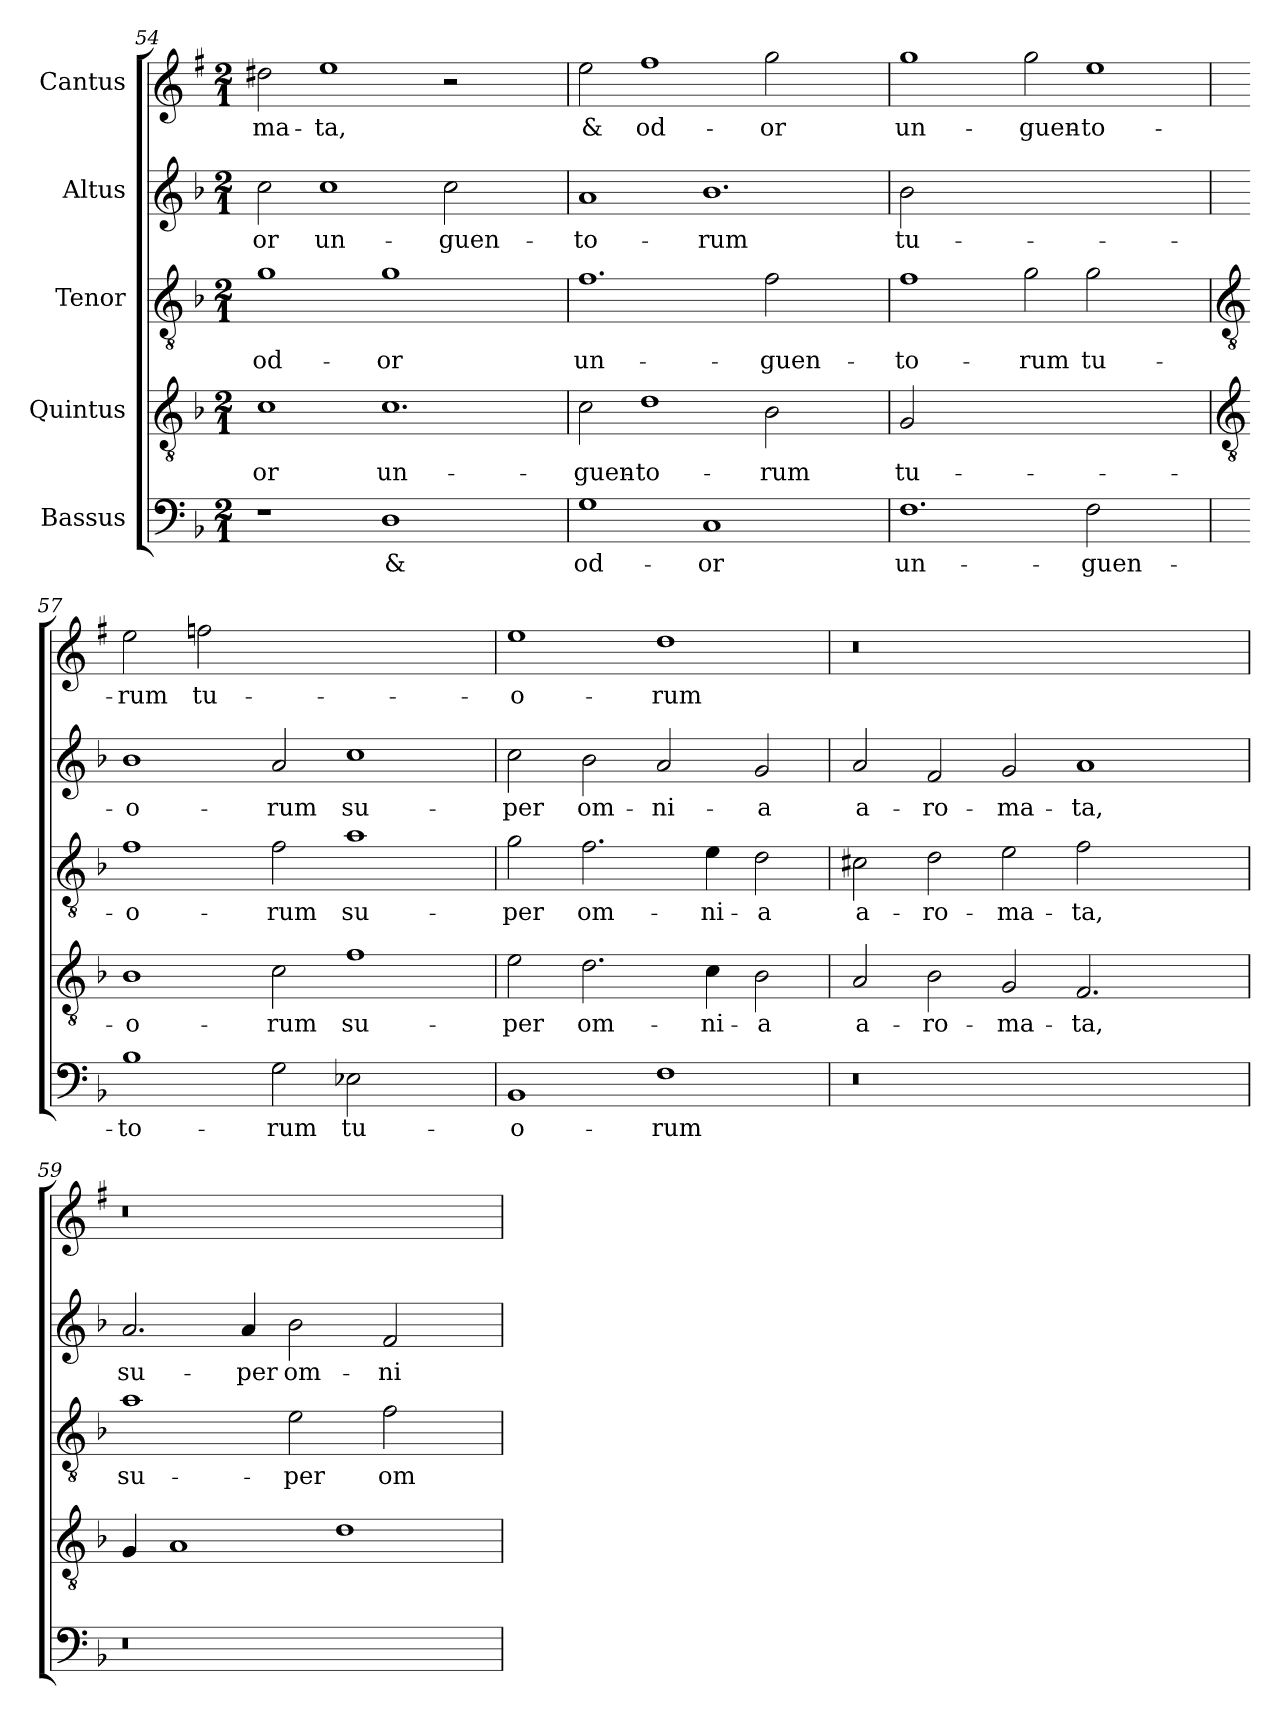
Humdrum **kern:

**kern	**text	**kern	**text	**kern	**text	**kern	**text	**kern	**text
*part5	*part5	*part4	*part4	*part3	*part3	*part2	*part2	*part1	*part1
*staff5	*staff5	*staff4	*staff4	*staff3	*staff3	*staff2	*staff2	*staff1	*staff1
*I"Bassus	*	*I"Quintus	*	*I"Tenor	*	*I"Altus	*	*I"Cantus	*
*clefF4	*	*clefGv2	*	*clefGv2	*	*clefG2	*	*clefG2	*
*	*	*	*	*	*	*	*	*ITrd1c2	*
*k[b-]	*	*k[b-]	*	*k[b-]	*	*k[b-]	*	*k[b-]	*
*F:	*	*F:	*	*F:	*	*F:	*	*F:	*
*M2/1	*	*M2/1	*	*M2/1	*	*M2/1	*	*M2/1	*
=54	=54	=54	=54	=54	=54	=54	=54	=54	=54
!	!	!	!LO:LY:b	!	!LO:LY:b	!	!LO:LY:b	!	!LO:LY:b
*	*	*	*	*	*	*	*	*^	*
1r	.	1c	-or	1g	od-	2cc	-or	2cc#X	0ryy	ma-
!	!	!	!	!	!	!	!LO:LY:b	!	!	!LO:LY:b
.	.	.	.	.	.	1cc	un-	1dd	.	-ta,
!	!LO:LY:b	!	!LO:LY:b	!	!LO:LY:b	!	!	!	!	!
1D	&	1.c	un-	1g	-or	.	.	.	.	.
!	!	!	!	!	!	!	!LO:LY:b	!	!	!
.	.	.	.	.	.	2cc	-guen-	2r	.	.
2ryy	.	.	.	2ryy	.	2ryy	.	2ryy	2ryy	.
=55	=55	=55	=55	=55	=55	=55	=55	=55	=55	=55
!	!LO:LY:b	!	!LO:LY:b	!	!LO:LY:b	!	!LO:LY:b	!	!	!LO:LY:b
1G	od-	2c	-guen-	1.f	un-	1a	-to-	2dd	1ryy	&
!	!	!	!LO:LY:b	!	!	!	!	!	!	!LO:LY:b
.	.	1d	-to-	.	.	.	.	1ee	.	od-
!	!LO:LY:b	!	!	!	!	!	!LO:LY:b	!	!	!
1C	-or	.	.	.	.	1.b-	-rum	.	2ryy	.
!	!	!	!LO:LY:b	!	!LO:LY:b	!	!	!	!	!LO:LY:b
.	.	2B-	-rum	2f	-guen-	.	.	2ff	2ryy	-or
2ryy	.	2ryy	.	2ryy	.	.	.	2ryy	2ryy	.
=56	=56	=56	=56	=56	=56	=56	=56	=56	=56	=56
!	!LO:LY:b	!	!LO:LY:b	!	!LO:LY:b	!	!LO:LY:b	!	!	!LO:LY:b
1.F	un-	2G	tu-	1f	-to-	2b-	tu-	1ff	1ryy	un-
.	.	0ryy	.	.	.	0ryy	.	.	.	.
!	!	!	!	!	!LO:LY:b	!	!	!	!	!LO:LY:b
.	.	.	.	2g	-rum	.	.	2ff	1.ryy	-guen-
!	!LO:LY:b	!	!	!	!LO:LY:b	!	!	!	!	!LO:LY:b
2F	-guen-	.	.	2g	tu-	.	.	1dd	.	-to-
2ryy	.	.	.	2ryy	.	.	.	.	.	.
!!LO:LB:g=z	!!
=57	=57	=57	=57	=57	=57	=57	=57	=57	=57	=57
*	*	*clefGv2	*	*clefGv2	*	*	*	*	*	*
!	!LO:LY:b	!	!LO:LY:b	!	!LO:LY:b	!	!LO:LY:b	!	!	!LO:LY:b
1B-	-to-	1B-	-o-	1f	-o-	1b-	-o-	2dd	1.ryy	-rum
!	!	!	!	!	!	!	!	!	!	!LO:LY:b
.	.	.	.	.	.	.	.	2ee-X	.	tu-
!	!LO:LY:b	!	!LO:LY:b	!	!LO:LY:b	!	!LO:LY:b	!	!	!
2G	-rum	2c	-rum	2f	-rum	2a	-rum	1.ryy	.	.
!	!LO:LY:b	!	!LO:LY:b	!	!LO:LY:b	!	!LO:LY:b	!	!	!
2E-X	tu-	1f	su-	1a	su-	1cc	su-	.	1ryy	.
2ryy	.	.	.	.	.	.	.	.	.	.
!!LO:LB:g=z	!!
=58	=58	=58	=58	=58	=58	=58	=58	=58	=58	=58
!	!LO:LY:b	!	!LO:LY:b	!	!LO:LY:b	!	!LO:LY:b	!	!	!LO:LY:b
1BB-	-o-	2e	-per	2g	-per	2cc	-per	1dd	1ryy	-o-
!	!	!	!LO:LY:b	!	!LO:LY:b	!	!LO:LY:b	!	!	!
.	.	2.d	om-	2.f	om-	2b-	om-	.	.	.
!	!LO:LY:b	!	!	!	!	!	!LO:LY:b	!	!	!LO:LY:b
1F	-rum	.	.	.	.	2a	-ni-	1cc	2ryy	-rum
!	!	!	!LO:LY:b	!	!LO:LY:b	!	!	!	!	!
.	.	4c	-ni-	4e	-ni-	.	.	.	.	.
!	!	!	!LO:LY:b	!	!LO:LY:b	!	!LO:LY:b	!	!	!
.	.	2B-	-a	2d	-a	2g	-a	.	2ryy	.
=58A	=58A	=58A	=58A	=58A	=58A	=58A	=58A	=58A	=58A	=58A
!	!	!	!LO:LY:b	!	!LO:LY:b	!	!LO:LY:b	!	!	!
0r	.	2A	a-	2c#	a-	2a	a-	0r	2ryy	.
!	!	!	!LO:LY:b	!	!LO:LY:b	!	!LO:LY:b	!	!	!
.	.	2B-	-ro-	2d	-ro-	2f	-ro-	.	0ryy	.
!	!	!	!LO:LY:b	!	!LO:LY:b	!	!LO:LY:b	!	!	!
.	.	2G	-ma-	2e	-ma-	2g	-ma-	.	.	.
!	!	!	!LO:LY:b	!	!LO:LY:b	!	!LO:LY:b	!	!	!
.	.	2.F	-ta,	2f	-ta,	1a	-ta,	.	.	.
2ryy	.	.	.	2ryy	.	.	.	2ryy	.	.
.	.	4ryy	.	.	.	.	.	.	.	.
=59A	=59A	=59A	=59A	=59A	=59A	=59A	=59A	=59A	=59A	=59A
!	!	!	!	!	!LO:LY:b	!	!LO:LY:b	!	!	!
0r	.	4G	.	1a	su-	2.a	su-	0r	4ryy	.
.	.	1A	.	.	.	.	.	.	0ryy	.
!	!	!	!	!	!	!	!LO:LY:b	!	!	!
.	.	.	.	.	.	4a	-per	.	.	.
!	!	!	!	!	!LO:LY:b	!	!LO:LY:b	!	!	!
.	.	.	.	2e	-per	2b-	om-	.	.	.
.	.	1d	.	.	.	.	.	.	.	.
!	!	!	!	!	!LO:LY:b	!	!LO:LY:b	!	!	!
.	.	.	.	2f	om-	2f	-ni-	.	.	.
4ryy	.	.	.	4ryy	.	4ryy	.	4ryy	.	.
*	*	*	*	*	*	*	*	*v	*v	*
=	=	=	=	=	=	=	=	=	=
*-	*-	*-	*-	*-	*-	*-	*-	*-	*-
